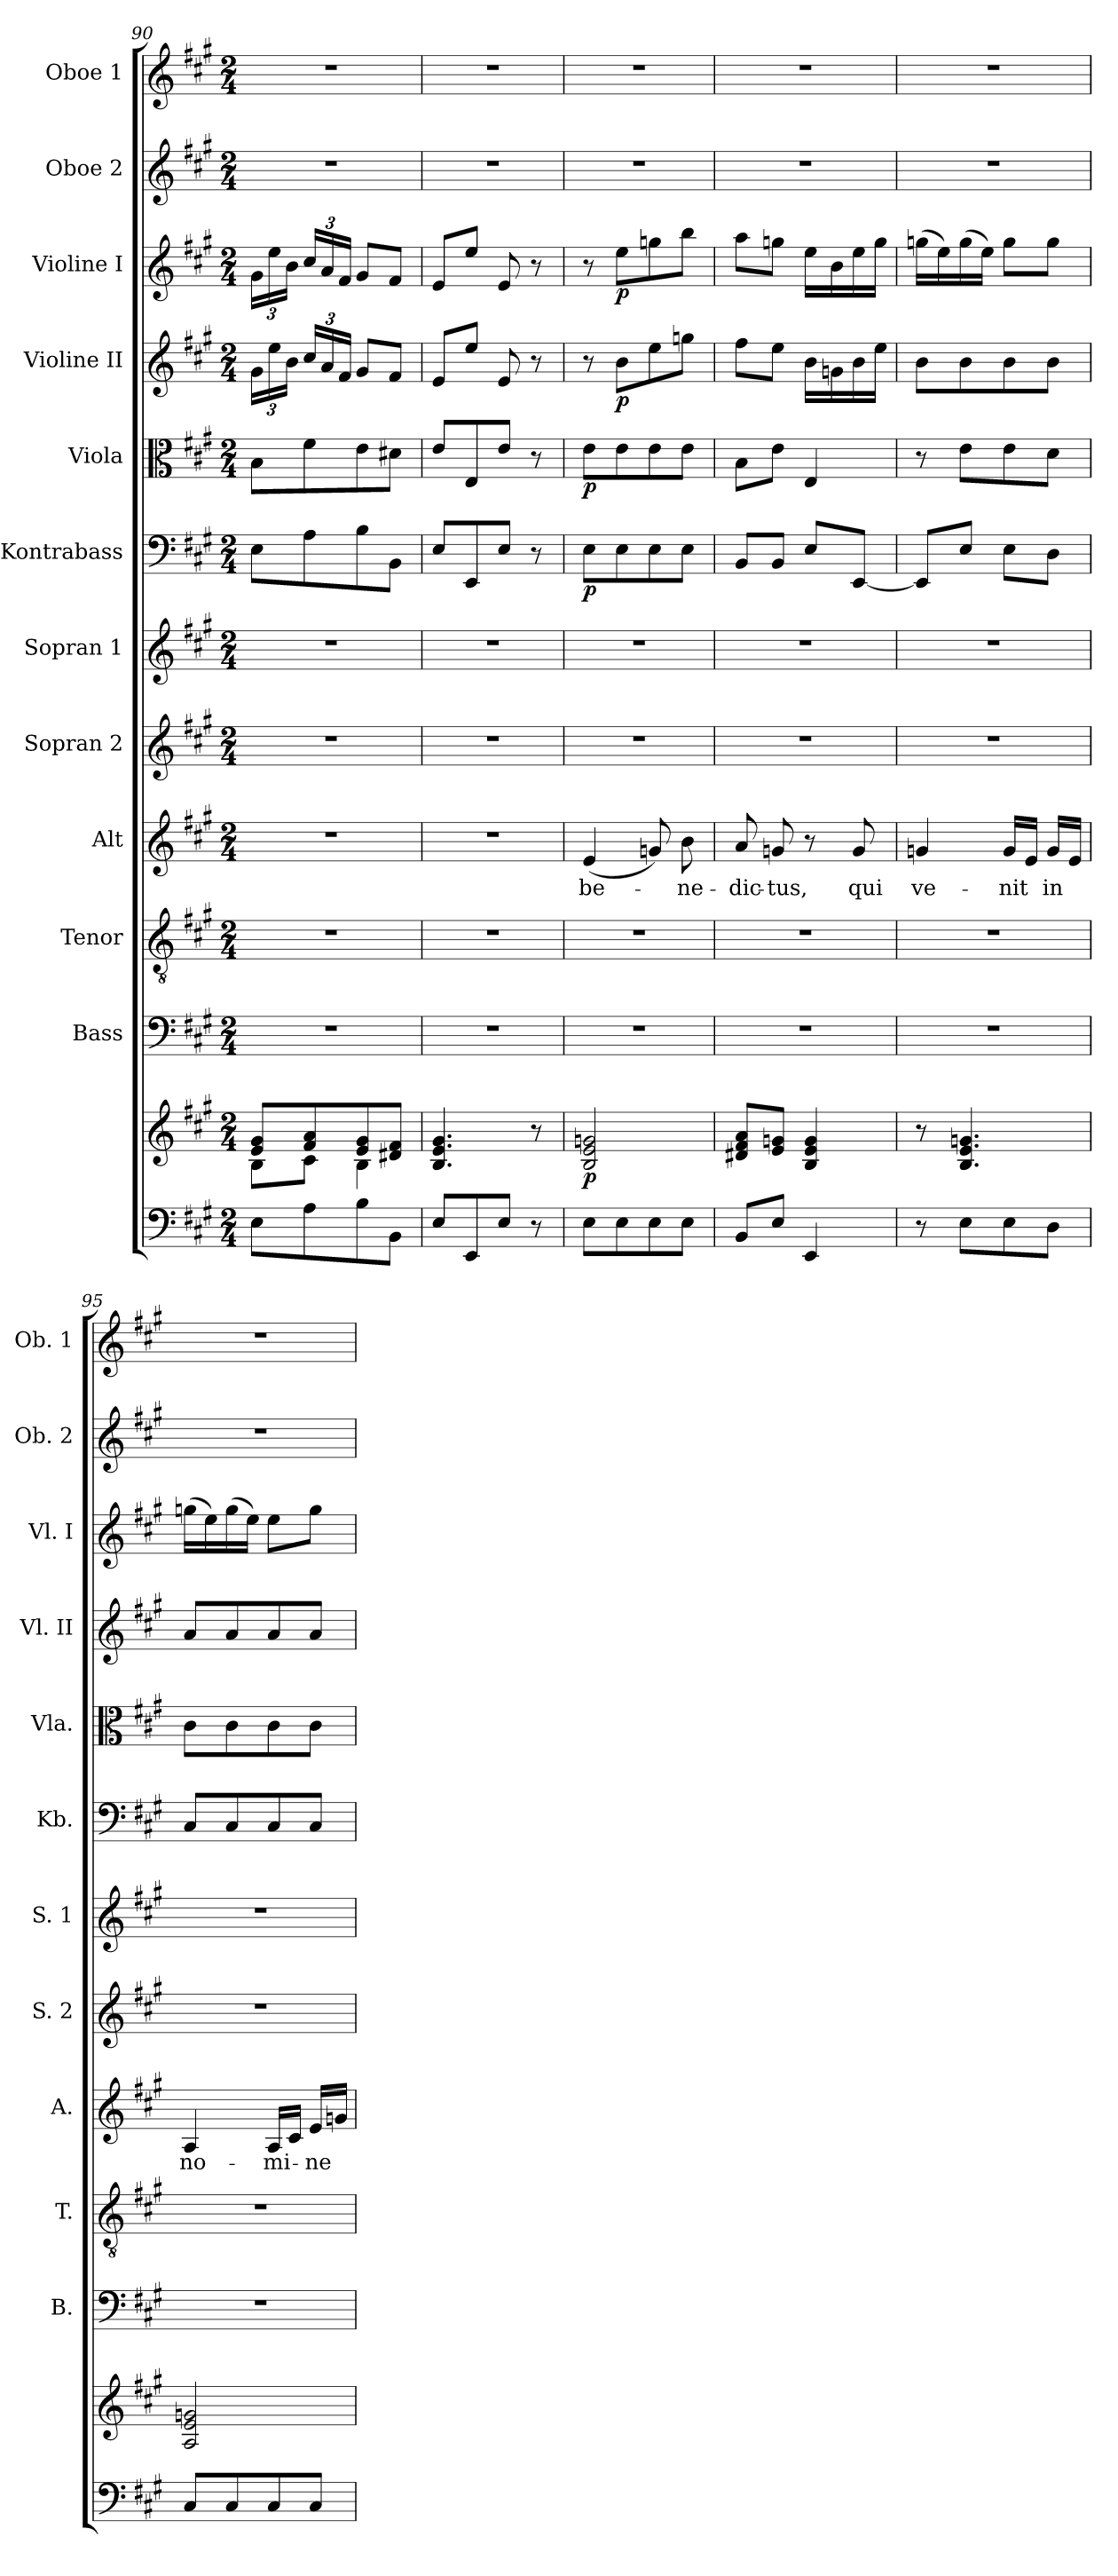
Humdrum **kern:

**kern	**kern	**dynam	**kern	**kern	**kern	**text	**kern	**kern	**kern	**dynam	**kern	**dynam	**kern	**dynam	**kern	**dynam	**kern	**kern
*part12	*part12	*part12	*part11	*part10	*part9	*part9	*part8	*part7	*part6	*part6	*part5	*part5	*part4	*part4	*part3	*part3	*part2	*part1
*staff13	*staff12	*staff12/13	*staff11	*staff10	*staff9	*staff9	*staff8	*staff7	*staff6	*staff6	*staff5	*staff5	*staff4	*staff4	*staff3	*staff3	*staff2	*staff1
*	*	*	*I"Bass	*I"Tenor	*I"Alt	*	*I"Sopran 2	*I"Sopran 1	*I"Kontrabass	*	*I"Viola	*	*I"Violine II	*	*I"Violine I	*	*I"Oboe 2	*I"Oboe 1
*	*	*	*I'B.	*I'T.	*I'A.	*	*I'S. 2	*I'S. 1	*I'Kb.	*	*I'Vla.	*	*I'Vl. II	*	*I'Vl. I	*	*I'Ob. 2	*I'Ob. 1
!!LO:PB:g=z
*clefF4	*clefG2	*	*clefF4	*clefGv2	*clefG2	*	*clefG2	*clefG2	*clefF4	*	*clefC3	*	*clefG2	*	*clefG2	*	*clefG2	*clefG2
*	*	*	*	*	*	*	*	*	*ITrd7c12	*	*	*	*	*	*	*	*	*
*k[f#c#g#]	*k[f#c#g#]	*	*k[f#c#g#]	*k[f#c#g#]	*k[f#c#g#]	*	*k[f#c#g#]	*k[f#c#g#]	*k[f#c#g#]	*	*k[f#c#g#]	*	*k[f#c#g#]	*	*k[f#c#g#]	*	*k[f#c#g#]	*k[f#c#g#]
*A:	*A:	*	*A:	*A:	*A:	*	*A:	*A:	*A:	*	*A:	*	*A:	*	*A:	*	*A:	*A:
*M2/4	*M2/4	*	*M2/4	*M2/4	*M2/4	*	*M2/4	*M2/4	*M2/4	*	*M2/4	*	*M2/4	*	*M2/4	*	*M2/4	*M2/4
=90	=90	=90	=90	=90	=90	=90	=90	=90	=90	=90	=90	=90	=90	=90	=90	=90	=90	=90
*	*^	*	*	*	*	*	*	*	*	*	*	*	*	*	*	*	*	*
8E\L	8e/ 8g#/L	8B\L	.	2r	2r	2r	.	2r	2r	8EE\L	.	8B\L	.	24g#\LL	.	24g#\LL	.	2r	2r
.	.	.	.	.	.	.	.	.	.	.	.	.	.	24ee\	.	24ee\	.	.	.
.	.	.	.	.	.	.	.	.	.	.	.	.	.	24b\JJ	.	24b\JJ	.	.	.
8A\	8f#/ 8a/	8c#\J	.	.	.	.	.	.	.	8AA\	.	8f#\	.	24cc#/LL	.	24cc#/LL	.	.	.
.	.	.	.	.	.	.	.	.	.	.	.	.	.	24a/	.	24a/	.	.	.
.	.	.	.	.	.	.	.	.	.	.	.	.	.	24f#/JJ	.	24f#/JJ	.	.	.
8B\	8e/ 8g#/	4B\	.	.	.	.	.	.	.	8BB\	.	8e\	.	8g#/L	.	8g#/L	.	.	.
8BB\J	8d#X/ 8f#/J	.	.	.	.	.	.	.	.	8BBB\J	.	8d#X\J	.	8f#/J	.	8f#/J	.	.	.
*	*v	*v	*	*	*	*	*	*	*	*	*	*	*	*	*	*	*	*	*
=91	=91	=91	=91	=91	=91	=91	=91	=91	=91	=91	=91	=91	=91	=91	=91	=91	=91	=91
8E/L	4.B/ 4.e/ 4.g#/	.	2r	2r	2r	.	2r	2r	8EE/L	.	8e/L	.	8e/L	.	8e/L	.	2r	2r
8EE/	.	.	.	.	.	.	.	.	8EEE/	.	8E/	.	8ee/J	.	8ee/J	.	.	.
8E/J	.	.	.	.	.	.	.	.	8EE/J	.	8e/J	.	8e/	.	8e/	.	.	.
8r	8r	.	.	.	.	.	.	.	8r	.	8r	.	8r	.	8r	.	.	.
=92	=92	=92	=92	=92	=92	=92	=92	=92	=92	=92	=92	=92	=92	=92	=92	=92	=92	=92
!	!	!LO:DY:b	!	!	!	!LO:LY:b	!	!	!	!LO:DY:b	!	!LO:DY:b	!	!	!	!	!	!
8E\L	2B/ 2e/ 2gn/	p	2r	2r	(<4e/	be-	2r	2r	8EE\L	p	8e\L	p	8r	.	8r	.	2r	2r
!	!	!	!	!	!	!	!	!	!	!	!	!	!	!LO:DY:b	!	!LO:DY:b	!	!
8E\	.	.	.	.	.	.	.	.	8EE\	.	8e\	.	8b\L	p	8ee\L	p	.	.
8E\	.	.	.	.	8gn/)	.	.	.	8EE\	.	8e\	.	8ee\	.	8ggn\	.	.	.
!	!	!	!	!	!	!LO:LY:b	!	!	!	!	!	!	!	!	!	!	!	!
8E\J	.	.	.	.	8b\	-ne-	.	.	8EE\J	.	8e\J	.	8ggn\J	.	8bb\J	.	.	.
=93	=93	=93	=93	=93	=93	=93	=93	=93	=93	=93	=93	=93	=93	=93	=93	=93	=93	=93
!	!	!	!	!	!	!LO:LY:b	!	!	!	!	!	!	!	!	!	!	!	!
8BB/L	8d#X/ 8f#/ 8a/L	.	2r	2r	8a/	-dic-	2r	2r	8BBB/L	.	8B\L	.	8ff#\L	.	8aa\L	.	2r	2r
!	!	!	!	!	!	!LO:LY:b	!	!	!	!	!	!	!	!	!	!	!	!
8E/J	8e/ 8gn/J	.	.	.	8gn/	-tus,	.	.	8BBB/J	.	8e\J	.	8ee\J	.	8ggn\J	.	.	.
4EE/	4B/ 4e/ 4g/	.	.	.	8r	.	.	.	8EE/L	.	4E/	.	16b\LL	.	16ee\LL	.	.	.
.	.	.	.	.	.	.	.	.	.	.	.	.	16gn\	.	16b\	.	.	.
!	!	!	!	!	!	!LO:LY:b	!	!	!	!	!	!	!	!	!	!	!	!
.	.	.	.	.	8g/	qui	.	.	[8EEE/J	.	.	.	16b\	.	16ee\	.	.	.
.	.	.	.	.	.	.	.	.	.	.	.	.	16ee\JJ	.	16gg\JJ	.	.	.
=94	=94	=94	=94	=94	=94	=94	=94	=94	=94	=94	=94	=94	=94	=94	=94	=94	=94	=94
!	!	!	!	!	!	!LO:LY:b	!	!	!	!	!	!	!	!	!	!	!	!
8r	8r	.	2r	2r	4gn/	ve-	2r	2r	8EEE/L]	.	8r	.	8b\L	.	(>16ggn\LL	.	2r	2r
.	.	.	.	.	.	.	.	.	.	.	.	.	.	.	16ee\)	.	.	.
8E\L	4.B/ 4.e/ 4.gn/	.	.	.	.	.	.	.	8EE/J	.	8e\L	.	8b\	.	(>16gg\	.	.	.
.	.	.	.	.	.	.	.	.	.	.	.	.	.	.	16ee\JJ)	.	.	.
!	!	!	!	!	!	!LO:LY:b	!	!	!	!	!	!	!	!	!	!	!	!
8E\	.	.	.	.	16g/LL	-nit	.	.	8EE\L	.	8e\	.	8b\	.	8gg\L	.	.	.
.	.	.	.	.	16e/JJ	.	.	.	.	.	.	.	.	.	.	.	.	.
!	!	!	!	!	!	!LO:LY:b	!	!	!	!	!	!	!	!	!	!	!	!
8D\J	.	.	.	.	16g/LL	in	.	.	8DD\J	.	8d\J	.	8b\J	.	8gg\J	.	.	.
.	.	.	.	.	16e/JJ	.	.	.	.	.	.	.	.	.	.	.	.	.
=95	=95	=95	=95	=95	=95	=95	=95	=95	=95	=95	=95	=95	=95	=95	=95	=95	=95	=95
!	!	!	!	!	!	!LO:LY:b	!	!	!	!	!	!	!	!	!	!	!	!
8C#/L	2A/ 2e/ 2gn/	.	2r	2r	4A/	no-	2r	2r	8CC#/L	.	8c#\L	.	8a/L	.	(>16ggn\LL	.	2r	2r
.	.	.	.	.	.	.	.	.	.	.	.	.	.	.	16ee\)	.	.	.
8C#/	.	.	.	.	.	.	.	.	8CC#/	.	8c#\	.	8a/	.	(>16gg\	.	.	.
.	.	.	.	.	.	.	.	.	.	.	.	.	.	.	16ee\JJ)	.	.	.
!	!	!	!	!	!	!LO:LY:b	!	!	!	!	!	!	!	!	!	!	!	!
8C#/	.	.	.	.	16A/LL	-mi-	.	.	8CC#/	.	8c#\	.	8a/	.	8ee\L	.	.	.
.	.	.	.	.	16c#/JJ	.	.	.	.	.	.	.	.	.	.	.	.	.
!	!	!	!	!	!	!LO:LY:b	!	!	!	!	!	!	!	!	!	!	!	!
8C#/J	.	.	.	.	16e/LL	-ne	.	.	8CC#/J	.	8c#\J	.	8a/J	.	8gg\J	.	.	.
.	.	.	.	.	16gn/JJ	.	.	.	.	.	.	.	.	.	.	.	.	.
=	=	=	=	=	=	=	=	=	=	=	=	=	=	=	=	=	=	=
*-	*-	*-	*-	*-	*-	*-	*-	*-	*-	*-	*-	*-	*-	*-	*-	*-	*-	*-
